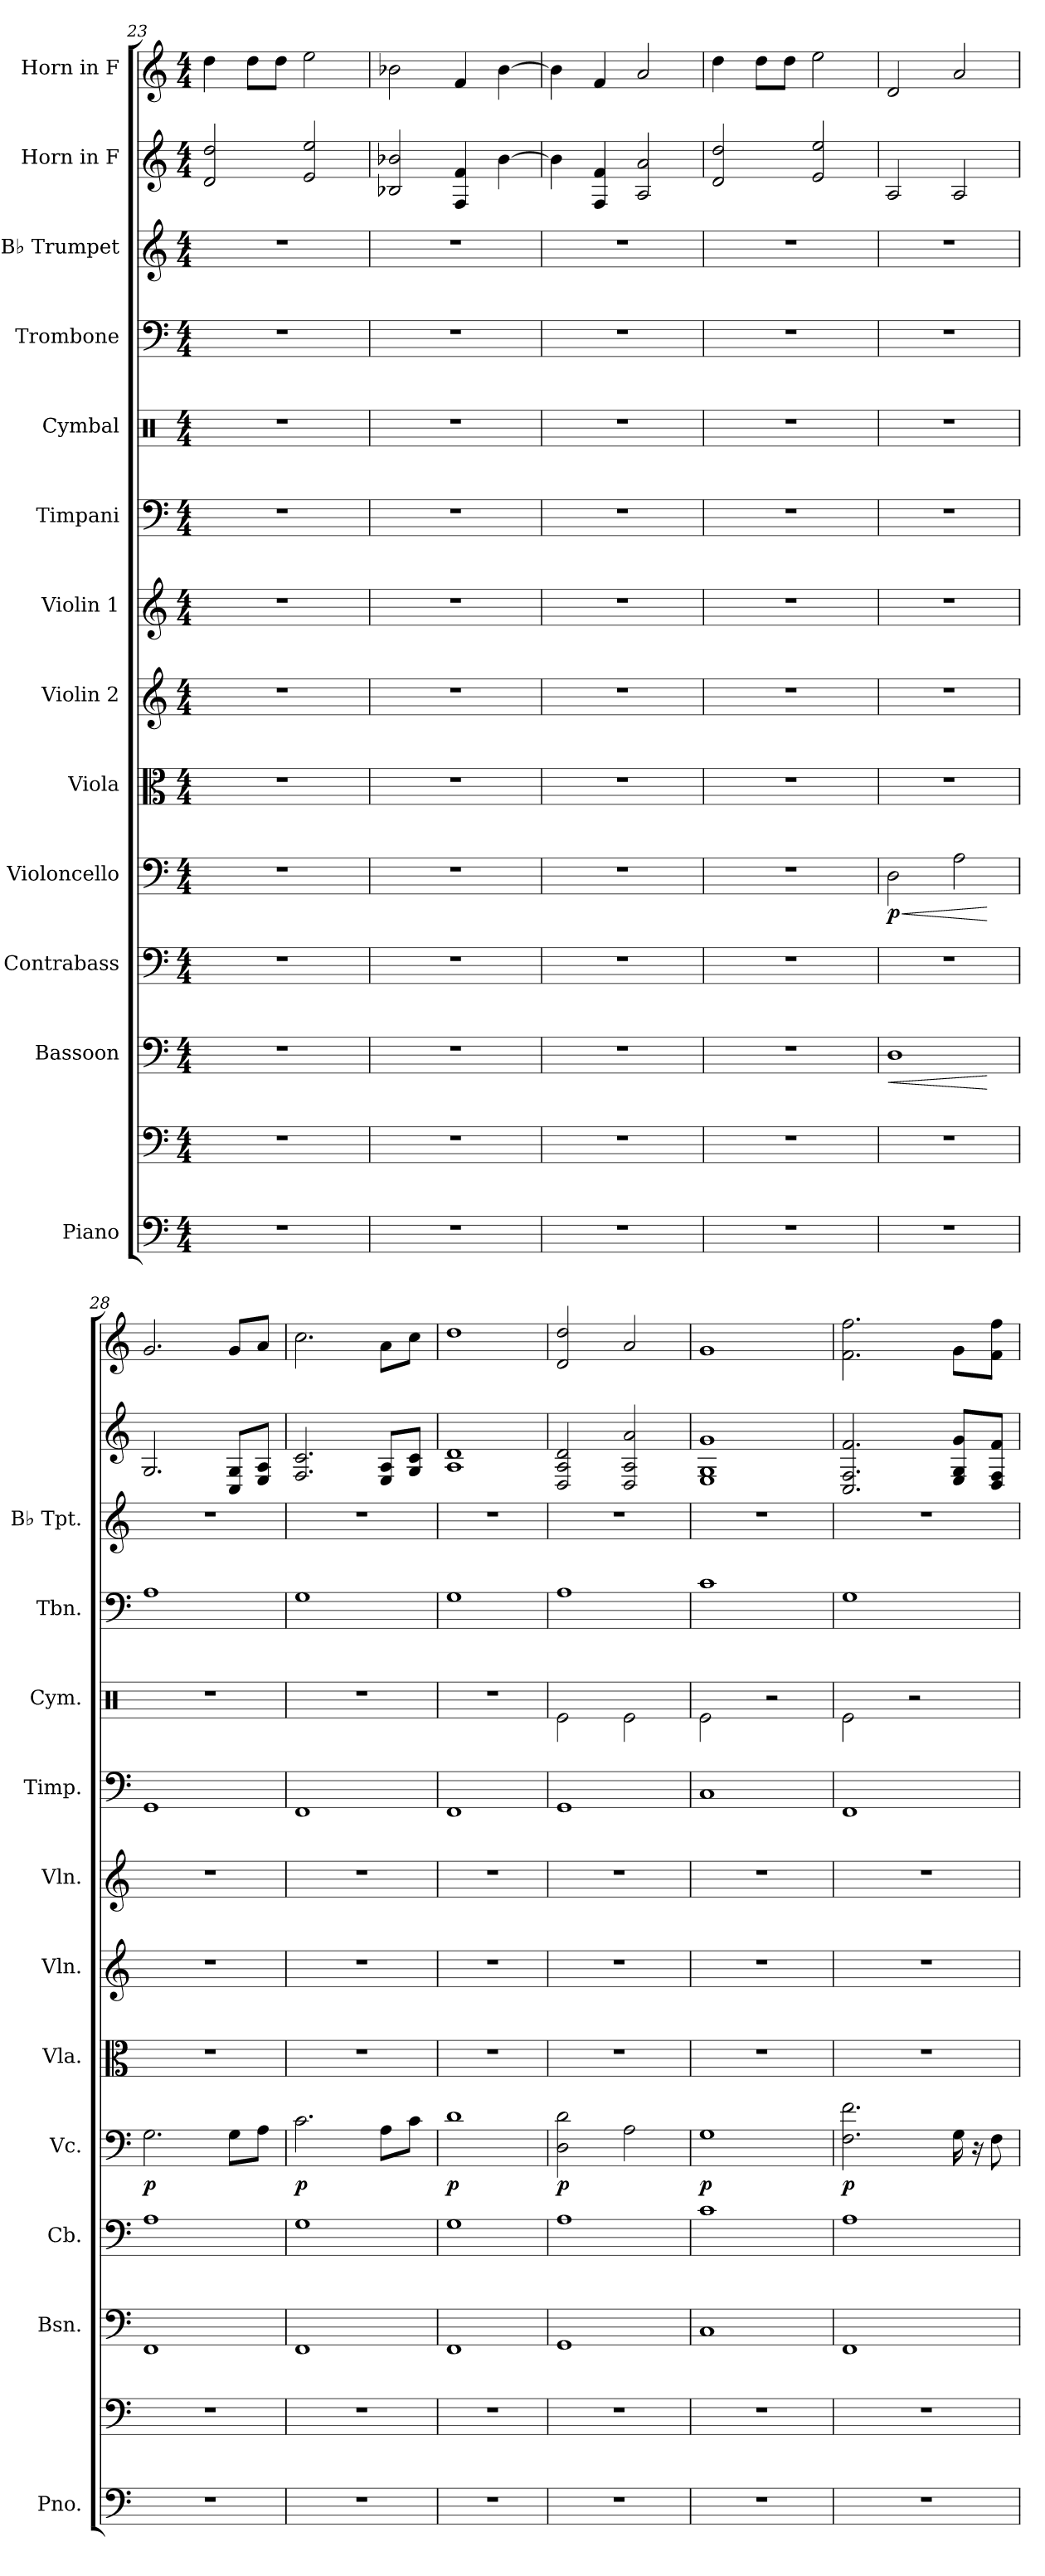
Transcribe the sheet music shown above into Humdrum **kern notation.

**kern	**kern	**kern	**dynam	**kern	**kern	**dynam	**kern	**kern	**kern	**kern	**kern	**kern	**kern	**kern	**kern
*part13	*part13	*part12	*part12	*part11	*part10	*part10	*part9	*part8	*part7	*part6	*part5	*part4	*part3	*part2	*part1
*staff14	*staff13	*staff12	*staff12	*staff11	*staff10	*staff10	*staff9	*staff8	*staff7	*staff6	*staff5	*staff4	*staff3	*staff2	*staff1
*I"Piano	*	*I"Bassoon	*	*I"Contrabass	*I"Violoncello	*	*I"Viola	*I"Violin 2	*I"Violin 1	*I"Timpani	*I"Cymbal	*I"Trombone	*I"B♭ Trumpet	*I"Horn in F	*I"Horn in F
*I'Pno.	*	*I'Bsn.	*	*I'Cb.	*I'Vc.	*	*I'Vla.	*I'Vln.	*I'Vln.	*I'Timp.	*I'Cym.	*I'Tbn.	*I'B♭ Tpt.	*	*
*clefF4	*clefF4	*clefF4	*	*clefF4	*clefF4	*	*clefC3	*clefG2	*clefG2	*clefF4	*clefX	*clefF4	*clefG2	*clefG2	*clefG2
*	*	*	*	*ITrd7c12	*	*	*	*	*	*	*	*	*ITrd1c2	*ITrd4c7	*ITrd4c7
*k[]	*k[]	*k[]	*	*k[]	*k[]	*	*k[]	*k[]	*k[]	*k[]	*k[]	*k[]	*k[b-e-]	*k[b-]	*k[b-]
*M4/4	*M4/4	*M4/4	*	*M4/4	*M4/4	*	*M4/4	*M4/4	*M4/4	*M4/4	*M4/4	*M4/4	*M4/4	*M4/4	*M4/4
=23	=23	=23	=23	=23	=23	=23	=23	=23	=23	=23	=23	=23	=23	=23	=23
1r	1r	1r	.	1r	1r	.	1r	1r	1r	1r	1r	1r	1r	2G/ 2g/	4g\
.	.	.	.	.	.	.	.	.	.	.	.	.	.	.	8g\L
.	.	.	.	.	.	.	.	.	.	.	.	.	.	.	8g\J
.	.	.	.	.	.	.	.	.	.	.	.	.	.	2A/ 2a/	2a\
=24	=24	=24	=24	=24	=24	=24	=24	=24	=24	=24	=24	=24	=24	=24	=24
1r	1r	1r	.	1r	1r	.	1r	1r	1r	1r	1r	1r	1r	2E-X/ 2e-X/	2e-X\
.	.	.	.	.	.	.	.	.	.	.	.	.	.	4BB-/ 4B-/	4B-/
.	.	.	.	.	.	.	.	.	.	.	.	.	.	[4e-\	[4e-\
!!LO:PB:g=z
=25	=25	=25	=25	=25	=25	=25	=25	=25	=25	=25	=25	=25	=25	=25	=25
1r	1r	1r	.	1r	1r	.	1r	1r	1r	1r	1r	1r	1r	4e-\]	4e-\]
.	.	.	.	.	.	.	.	.	.	.	.	.	.	4BB-/ 4B-/	4B-/
.	.	.	.	.	.	.	.	.	.	.	.	.	.	2D/ 2d/	2d/
=26	=26	=26	=26	=26	=26	=26	=26	=26	=26	=26	=26	=26	=26	=26	=26
1r	1r	1r	.	1r	1r	.	1r	1r	1r	1r	1r	1r	1r	2G/ 2g/	4g\
.	.	.	.	.	.	.	.	.	.	.	.	.	.	.	8g\L
.	.	.	.	.	.	.	.	.	.	.	.	.	.	.	8g\J
.	.	.	.	.	.	.	.	.	.	.	.	.	.	2A/ 2a/	2a\
=27	=27	=27	=27	=27	=27	=27	=27	=27	=27	=27	=27	=27	=27	=27	=27
!	!	!	!LO:HP:b	!	!	!LO:HP:b	!	!	!	!	!	!	!	!	!
!	!	!	!	!	!	!LO:DY:n=1:b	!	!	!	!	!	!	!	!	!
1r	1r	1D	<	1r	2D\	< p	1r	1r	1r	1r	1r	1r	1r	2D/	2G/
.	.	.	.	.	2A\	.	.	.	.	.	.	.	.	2D/	2d/
.	.	.	[	.	.	[	.	.	.	.	.	.	.	.	.
=28	=28	=28	=28	=28	=28	=28	=28	=28	=28	=28	=28	=28	=28	=28	=28
!	!	!	!	!	!	!LO:DY:b	!	!	!	!	!	!	!	!	!
1r	1r	1FF	.	1AA	2.G\	p	1r	1r	1r	1GG	1r	1A	1r	2.C/	2.c/
.	.	.	.	.	8G\L	.	.	.	.	.	.	.	.	8FF/ 8C/L	8c/L
.	.	.	.	.	8A\J	.	.	.	.	.	.	.	.	8AA/ 8D/J	8d/J
=29	=29	=29	=29	=29	=29	=29	=29	=29	=29	=29	=29	=29	=29	=29	=29
!	!	!	!	!	!	!LO:DY:b	!	!	!	!	!	!	!	!	!
1r	1r	1FF	.	1GG	2.c\	p	1r	1r	1r	1FF	1r	1G	1r	2.BB-/ 2.F/	2.f\
.	.	.	.	.	8A\L	.	.	.	.	.	.	.	.	8AA/ 8D/L	8d\L
.	.	.	.	.	8c\J	.	.	.	.	.	.	.	.	8C/ 8F/J	8f\J
=30	=30	=30	=30	=30	=30	=30	=30	=30	=30	=30	=30	=30	=30	=30	=30
!	!	!	!	!	!	!LO:DY:b	!	!	!	!	!	!	!	!	!
1r	1r	1FF	.	1GG	1d	p	1r	1r	1r	1FF	1r	1G	1r	1D 1G	1g
=31	=31	=31	=31	=31	=31	=31	=31	=31	=31	=31	=31	=31	=31	=31	=31
!	!	!	!	!	!	!LO:DY:b	!	!	!	!	!	!	!	!	!
1r	1r	1GG	.	1AA	2D\ 2d\	p	1r	1r	1r	1GG	2Re\	1A	1r	2GG/ 2D/ 2G/	2G/ 2g/
.	.	.	.	.	2A\	.	.	.	.	.	2Re\	.	.	2GG/ 2D/ 2d/	2d/
=32	=32	=32	=32	=32	=32	=32	=32	=32	=32	=32	=32	=32	=32	=32	=32
!	!	!	!	!	!	!LO:DY:b	!	!	!	!	!	!	!	!	!
1r	1r	1C	.	1C	1G	p	1r	1r	1r	1C	2Re\	1c	1r	1AA 1C 1c	1c
.	.	.	.	.	.	.	.	.	.	.	2r	.	.	.	.
=33	=33	=33	=33	=33	=33	=33	=33	=33	=33	=33	=33	=33	=33	=33	=33
!	!	!	!	!	!	!LO:DY:b	!	!	!	!	!	!	!	!	!
1r	1r	1FF	.	1AA	2.F\ 2.f\	p	1r	1r	1r	1FF	2Re\	1G	1r	2.FF/ 2.BB-/ 2.B-/	2.B-\ 2.b-\
.	.	.	.	.	.	.	.	.	.	.	2r	.	.	.	.
.	.	.	.	.	16G\	.	.	.	.	.	.	.	.	8AA/ 8C/ 8c/L	8c\L
.	.	.	.	.	16r	.	.	.	.	.	.	.	.	.	.
.	.	.	.	.	8F\	.	.	.	.	.	.	.	.	8GG/ 8BB-/ 8B-/J	8B-\ 8b-\J
=	=	=	=	=	=	=	=	=	=	=	=	=	=	=	=
*-	*-	*-	*-	*-	*-	*-	*-	*-	*-	*-	*-	*-	*-	*-	*-
